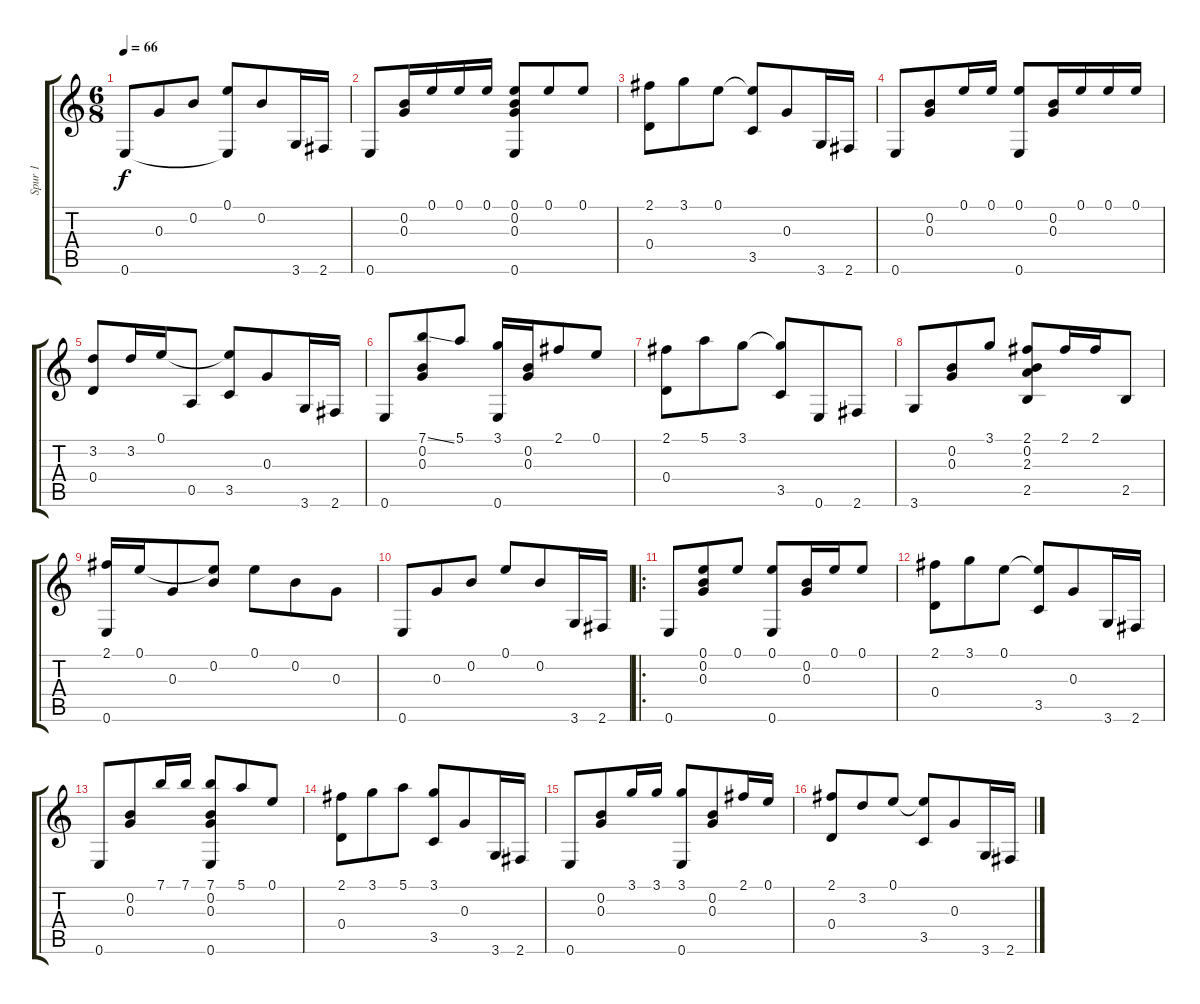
\track ("Spur 1" "Spur 1") {instrument acousticguitarsteel}
\staff {score tabs}
\tuning (E4 B3 G3 D3 A2 E2) {hide}
\ts (6 8)
\tempo 66
\clef g2
\ks c
0.6.8{dy f} 0.3.8 0.2.8 (0.1 0.6{t}).8 0.2.8 3.6.16 2.6.16 |
0.6.8 (0.2 0.3).16 0.1.16 0.1.16 0.1.16 (0.1 0.2 0.3 0.6).8 0.1.8 0.1.8 |
(2.1 0.4).8 3.1.8 0.1.8 (0.1{t} 3.5).8 0.3.8 3.6.16 2.6.16 |
0.6.8 (0.2 0.3).8 0.1.16 0.1.16 (0.1 0.6).8 (0.2 0.3).16 0.1.16 0.1.16 0.1.16 |
(3.2 0.4).8 3.2.16 0.1.16 0.5.8 (0.1{t} 3.5).8 0.3.8 3.6.16 2.6.16 |
0.6.8 (7.1{ss} 0.2 0.3).8 5.1.8 (3.1 0.6).16 (0.2 0.3).16 2.1.8 0.1.8 |
(2.1 0.4).8 5.1.8 3.1.8 (3.1{t} 3.5).8 0.6.8 2.6.8 |
3.6.8 (0.2 0.3).8 3.1.8 (2.1 0.2 2.3 2.5).8 2.1.16 2.1.16 2.5.8 |
(2.1 0.6).16 0.1.16 0.3.8 (0.1{t} 0.2).8 0.1.8 0.2.8 0.3.8 |
0.6.8 0.3.8 0.2.8 0.1.8 0.2.8 3.6.16 2.6.16 |
\ro
0.6.8 (0.1 0.2 0.3).8 0.1.8 (0.1 0.6).8 (0.2 0.3).16 0.1.16 0.1.8 |
(2.1 0.4).8 3.1.8 0.1.8 (0.1{t} 3.5).8 0.3.8 3.6.16 2.6.16 |
0.6.8 (0.2 0.3).8 7.1.16 7.1.16 (7.1 0.2 0.3 0.6).8 5.1.8 0.1.8 |
(2.1 0.4).8 3.1.8 5.1.8 (3.1 3.5).8 0.3.8 3.6.16 2.6.16 |
0.6.8 (0.2 0.3).8 3.1.16 3.1.16 (3.1 0.6).8 (0.2 0.3).8 2.1.16 0.1.16 |
(2.1 0.4).8 3.2.8 0.1.8 (0.1{t} 3.5).8 0.3.8 3.6.16 2.6.16
